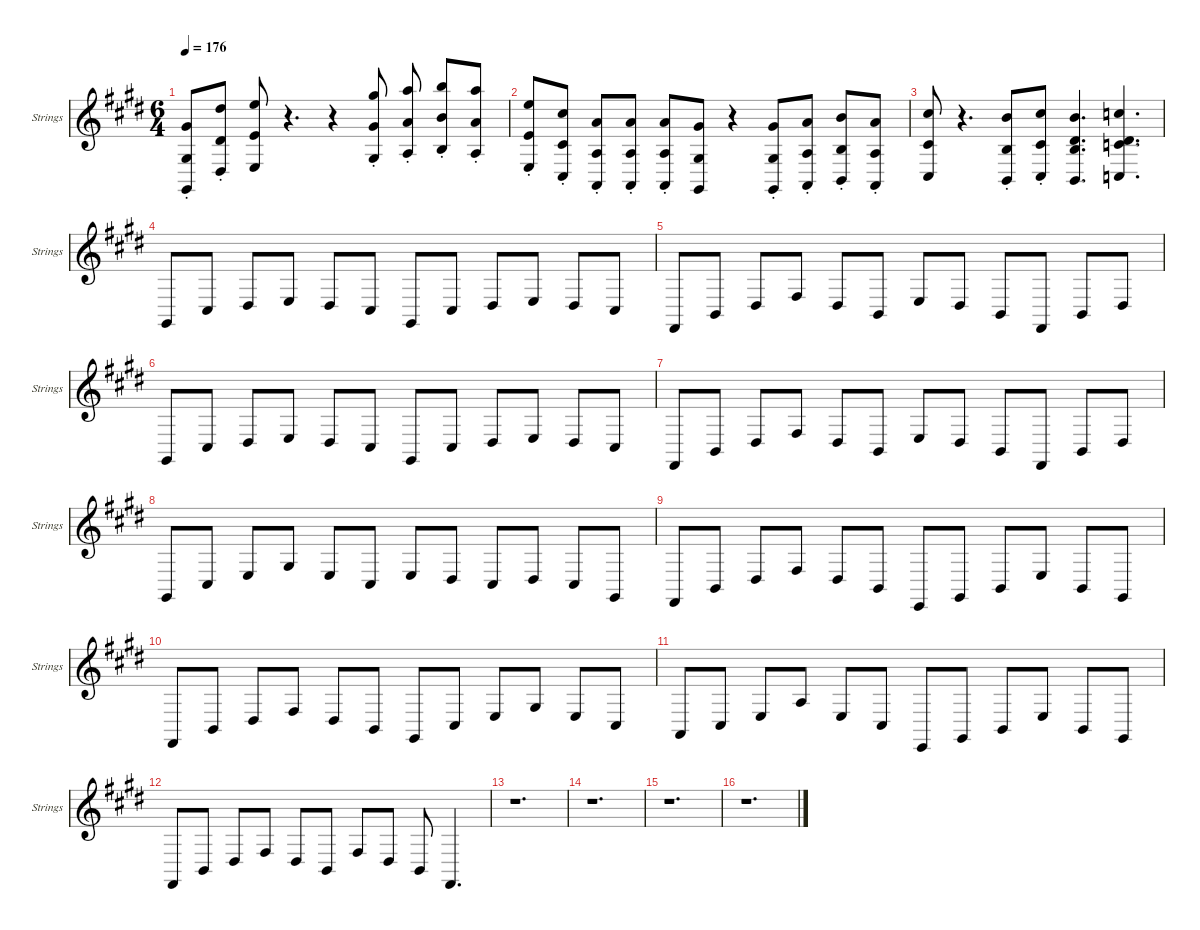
\defaultSystemsLayout 4
\hideDynamics
\bracketExtendMode nobrackets
\useSystemSignSeparator
\singleTrackTrackNamePolicy allsystems
\multiTrackTrackNamePolicy allsystems
\firstSystemTrackNameMode fullname
\otherSystemsTrackNameMode fullname
\firstSystemTrackNameOrientation horizontal
\otherSystemsTrackNameOrientation horizontal
\track ("Strings" "vln.") {instrument stringensemble1}
\staff {score}
\tuning (E4 B3 G3 D3 A2 C2)
\ts (6 4)
\tempo 176
\clef g2
\ks e
(9.2{st acc #} 11.5{st acc #} 8.6{st acc #}).8{dy mf beam Up} (16.2{st acc #} 13.4{st acc #} 15.6{st acc #}).8{beam Up} (0.1{acc forcenatural} 17.2{acc forcenatural} 16.6{acc forcenatural}).8{beam Up} r.4{d beam Up} r.4{beam Up} (21.2{st acc #} 18.4{st acc #} 20.6{st acc #}).8{beam Up beam split} (22.2{st acc forcenatural} 19.4{st acc forcenatural} 21.6{st acc forcenatural}).8{beam Up} (19.1{st acc forcenatural} 0.2{st acc forcenatural} 21.4{st acc forcenatural}).8{beam Up} (22.2{st acc forcenatural} 19.4{st acc forcenatural} 21.6{st acc forcenatural}).8{beam Up} |
(0.1{st acc forcenatural} 17.2{st acc forcenatural} 16.6{st acc forcenatural}).8{beam Up} (14.2{st acc #} 16.5{st acc #} 13.6{st acc #}).8{beam Up} (10.2{st acc forcenatural} 12.5{st acc forcenatural} 9.6{st acc forcenatural}).8{beam Up} (10.2{st acc forcenatural} 12.5{st acc forcenatural} 9.6{st acc forcenatural}).8{beam Up} (10.2{st acc forcenatural} 12.5{st acc forcenatural} 9.6{st acc forcenatural}).8{beam Up} (9.2{acc #} 11.5{acc #} 8.6{acc #}).8{beam Up} r.4{beam Up} (9.2{st acc #} 11.5{st acc #} 8.6{st acc #}).8{beam Up} (5.1{st acc forcenatural} 7.4{st acc forcenatural} 0.5{st acc forcenatural}).8{beam Up} (12.2{st acc forcenatural} 9.4{st acc forcenatural} 11.6{st acc forcenatural}).8{beam Up} (5.1{st acc forcenatural} 7.4{st acc forcenatural} 0.5{st acc forcenatural}).8{beam Up} |
(14.2{acc #} 11.4{acc #} 13.6{acc #}).8{beam Up} r.4{d beam Up} (12.2{st acc forcenatural} 9.4{st acc forcenatural} 11.6{st acc forcenatural}).8{beam Up} (14.2{st acc #} 11.4{st acc #} 13.6{st acc #}).8{beam Up} (12.2{acc forcenatural} 13.4{acc #} 14.5{acc forcenatural} 11.6{acc forcenatural}).4{d beam Up} (13.2{acc forcenatural} 13.4{acc #} 15.5{acc forcenatural} 12.6{acc forcenatural}).4{d beam Up} |
8.6{acc #}.8{dy f beam Up} 13.6{acc #}.8{beam Up} 6.5{acc #}.8{beam Up} 7.5{acc forcenatural}.8{beam Up} 6.5{acc #}.8{beam Up} 4.5{acc #}.8{beam Up} 8.6{acc #}.8{beam Up} 4.5{acc #}.8{beam Up} 6.5{acc #}.8{beam Up} 7.5{acc forcenatural}.8{beam Up} 6.5{acc #}.8{beam Up} 4.5{acc #}.8{beam Up} |
6.6{acc #}.8{beam Up} 2.5{acc forcenatural}.8{beam Up} 6.5{acc #}.8{beam Up} 4.4{acc #}.8{beam Up} 6.5{acc #}.8{beam Up} 2.5{acc forcenatural}.8{beam Up} 2.4{acc forcenatural}.8{beam Up} 1.4{acc #}.8{beam Up} 2.5{acc forcenatural}.8{beam Up} 6.6{acc #}.8{beam Up} 2.5{acc forcenatural}.8{beam Up} 1.4{acc #}.8{beam Up} |
8.6{acc #}.8{beam Up} 4.5{acc #}.8{beam Up} 6.5{acc #}.8{beam Up} 2.4{acc forcenatural}.8{beam Up} 1.4{acc #}.8{beam Up} 4.5{acc #}.8{beam Up} 8.6{acc #}.8{beam Up} 4.5{acc #}.8{beam Up} 6.5{acc #}.8{beam Up} 7.5{acc forcenatural}.8{beam Up} 6.5{acc #}.8{beam Up} 4.5{acc #}.8{beam Up} |
6.6{acc #}.8{beam Up} 2.5{acc forcenatural}.8{beam Up} 6.5{acc #}.8{beam Up} 4.4{acc #}.8{beam Up} 6.5{acc #}.8{beam Up} 2.5{acc forcenatural}.8{beam Up} 2.4{acc forcenatural}.8{beam Up} 1.4{acc #}.8{beam Up} 2.5{acc forcenatural}.8{beam Up} 6.6{acc #}.8{beam Up} 2.5{acc forcenatural}.8{beam Up} 1.4{acc #}.8{beam Up} |
8.6{acc #}.8{beam Up} 4.5{acc #}.8{beam Up} 7.5{acc forcenatural}.8{beam Up} 6.4{acc #}.8{beam Up} 7.5{acc forcenatural}.8{beam Up} 4.5{acc #}.8{beam Up} 2.4{acc forcenatural}.8{beam Up} 1.4{acc #}.8{beam Up} 4.5{acc #}.8{beam Up} 1.4{acc #}.8{beam Up} 4.5{acc #}.8{beam Up} 8.6{acc #}.8{beam Up} |
6.6{acc #}.8{beam Up} 2.5{acc forcenatural}.8{beam Up} 6.5{acc #}.8{beam Up} 4.4{acc #}.8{beam Up} 6.5{acc #}.8{beam Up} 2.5{acc forcenatural}.8{beam Up} 4.6{acc forcenatural}.8{beam Up} 8.6{acc #}.8{beam Up} 2.5{acc forcenatural}.8{beam Up} 2.4{acc forcenatural}.8{beam Up} 2.5{acc forcenatural}.8{beam Up} 8.6{acc #}.8{beam Up} |
6.6{acc #}.8{beam Up} 2.5{acc forcenatural}.8{beam Up} 6.5{acc #}.8{beam Up beam merge} 4.4{acc #}.8{beam Up} 6.5{acc #}.8{beam Up} 2.5{acc forcenatural}.8{beam Up} 8.6{acc #}.8{beam Up} 4.5{acc #}.8{beam Up} 7.5{acc forcenatural}.8{beam Up} 6.4{acc #}.8{beam Up} 7.5{acc forcenatural}.8{beam Up} 4.5{acc #}.8{beam Up} |
0.5{acc forcenatural}.8{beam Up} 4.5{acc #}.8{beam Up} 2.4{acc forcenatural}.8{beam Up} 2.3{acc forcenatural}.8{beam Up} 2.4{acc forcenatural}.8{beam Up} 4.5{acc #}.8{beam Up} 4.6{acc forcenatural}.8{beam Up} 8.6{acc #}.8{beam Up} 2.5{acc forcenatural}.8{beam Up} 2.4{acc forcenatural}.8{beam Up} 2.5{acc forcenatural}.8{beam Up} 8.6{acc #}.8{beam Up} |
6.6{acc #}.8{beam Up} 2.5{acc forcenatural}.8{beam Up} 6.5{acc #}.8{beam Up} 4.4{acc #}.8{beam Up} 6.5{acc #}.8{beam Up} 2.5{acc forcenatural}.8{beam Up} 4.4{acc #}.8{beam Up} 1.4{acc #}.8{beam Up} 2.5{acc forcenatural}.8{beam Up} 6.6{acc #}.4{d beam Up} |
r.1{d beam Down} |
r.1{d beam Down} |
r.1{d beam Down} |
r.1{d beam Down}
